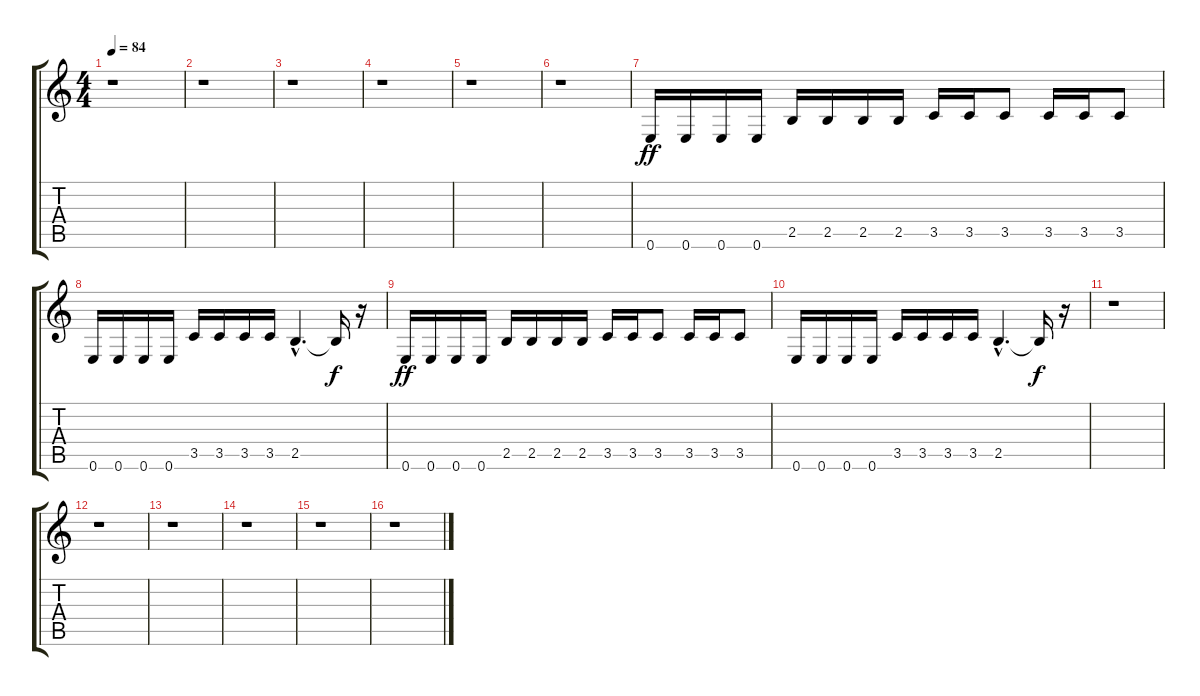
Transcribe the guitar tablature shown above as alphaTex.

\track "" {instrument distortionguitar}
\staff {score tabs}
\tuning (E4 B3 G3 D3 A2 E2) {hide}
\ts (4 4)
\tempo 84
\clef g2
\ks c
r.1{dy ff instrument distortionguitar} |
r.1 |
r.1 |
r.1 |
r.1 |
r.1 |
0.6.16 0.6.16 0.6.16 0.6.16 2.5.16 2.5.16 2.5.16 2.5.16 3.5.16 3.5.16 3.5.8 3.5.16 3.5.16 3.5.8 |
0.6.16 0.6.16 0.6.16 0.6.16 3.5.16 3.5.16 3.5.16 3.5.16 2.5{hac}.4{d} 2.5{t}.16{dy f} r.16 |
0.6.16{dy ff} 0.6.16 0.6.16 0.6.16 2.5.16 2.5.16 2.5.16 2.5.16 3.5.16 3.5.16 3.5.8 3.5.16 3.5.16 3.5.8 |
0.6.16 0.6.16 0.6.16 0.6.16 3.5.16 3.5.16 3.5.16 3.5.16 2.5{hac}.4{d} 2.5{t}.16{dy f} r.16 |
r.1 |
r.1 |
r.1 |
r.1 |
r.1 |
r.1
